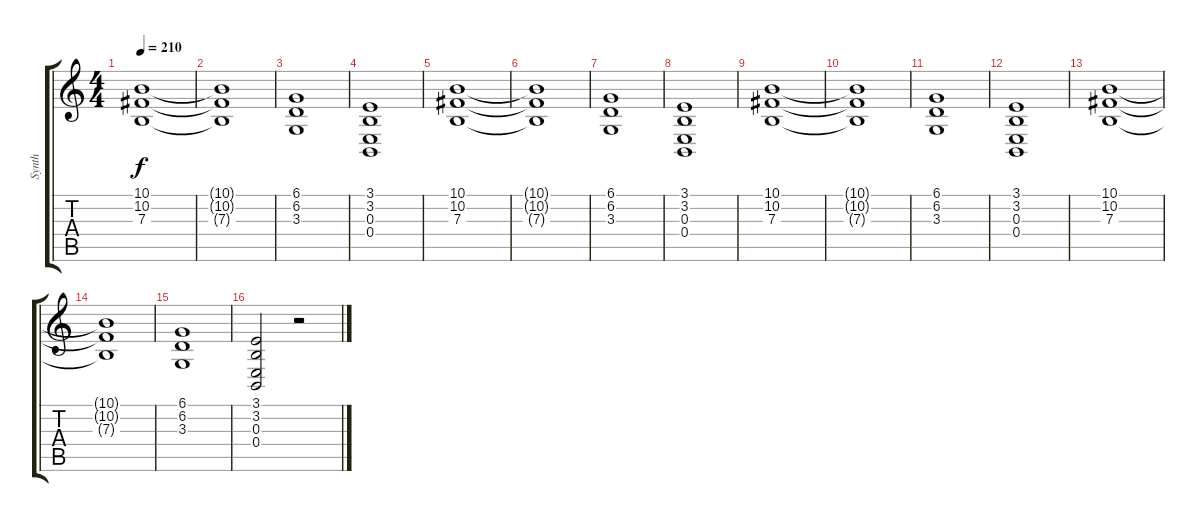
\track ("Synth" "Synth") {instrument synthstrings1}
\staff {score tabs}
\tuning (Db4 Ab3 E3 B2 Gb2 B1) {hide}
\ts (4 4)
\tempo 210
\clef g2
\ks c
(10.1 10.2 7.3).1{dy f} |
(10.1{t} 10.2{t} 7.3{t}).1 |
(6.1 6.2 3.3).1 |
(3.1 3.2 0.3 0.4).1 |
(10.1 10.2 7.3).1 |
(10.1{t} 10.2{t} 7.3{t}).1 |
(6.1 6.2 3.3).1 |
(3.1 3.2 0.3 0.4).1 |
(10.1 10.2 7.3).1 |
(10.1{t} 10.2{t} 7.3{t}).1 |
(6.1 6.2 3.3).1 |
(3.1 3.2 0.3 0.4).1 |
(10.1 10.2 7.3).1 |
(10.1{t} 10.2{t} 7.3{t}).1 |
(6.1 6.2 3.3).1 |
(3.1 3.2 0.3 0.4).2 r.2
